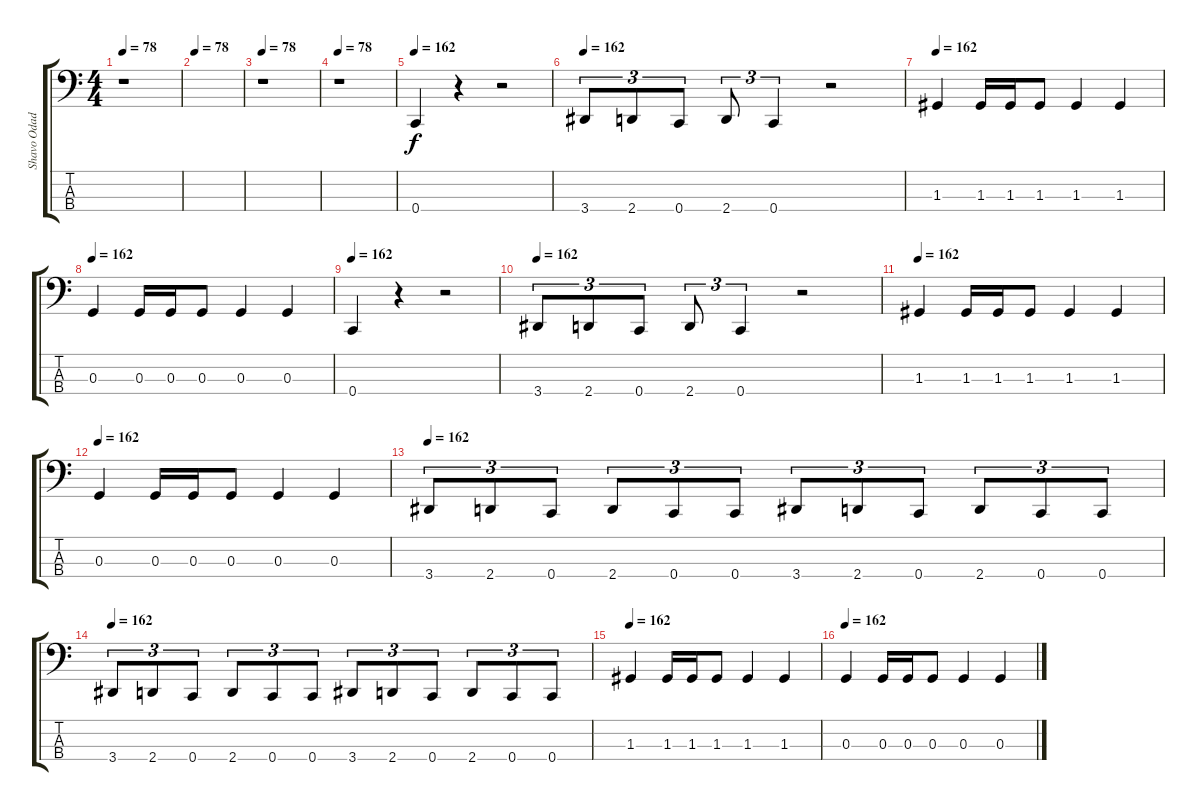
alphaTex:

\track ("Shavo Odadjian" "Shavo Odad") {instrument electricbassfinger}
\staff {score tabs}
\tuning (F2 C2 G1 C1) {hide}
\ts (4 4)
\tempo 78
\clef f4
\ks c
r.1{dy f instrument electricbassfinger} |
\tempo 78
|
\tempo 78
r.1 |
\tempo 78
r.1 |
\tempo 162
0.4.4 r.4 r.2 |
\tempo 162
3.4.8{tu (3 2)} 2.4.8{tu (3 2)} 0.4.8{tu (3 2)} 2.4.8{tu (3 2)} 0.4.4{tu (3 2)} r.2 |
\tempo 162
1.3.4 1.3.16 1.3.16 1.3.8 1.3.4 1.3.4 |
\tempo 162
0.3.4 0.3.16 0.3.16 0.3.8 0.3.4 0.3.4 |
\tempo 162
0.4.4 r.4 r.2 |
\tempo 162
3.4.8{tu (3 2)} 2.4.8{tu (3 2)} 0.4.8{tu (3 2)} 2.4.8{tu (3 2)} 0.4.4{tu (3 2)} r.2 |
\tempo 162
1.3.4 1.3.16 1.3.16 1.3.8 1.3.4 1.3.4 |
\tempo 162
0.3.4 0.3.16 0.3.16 0.3.8 0.3.4 0.3.4 |
\tempo 162
3.4.8{tu (3 2)} 2.4.8{tu (3 2)} 0.4.8{tu (3 2)} 2.4.8{tu (3 2)} 0.4.8{tu (3 2)} 0.4.8{tu (3 2)} 3.4.8{tu (3 2)} 2.4.8{tu (3 2)} 0.4.8{tu (3 2)} 2.4.8{tu (3 2)} 0.4.8{tu (3 2)} 0.4.8{tu (3 2)} |
\tempo 162
3.4.8{tu (3 2)} 2.4.8{tu (3 2)} 0.4.8{tu (3 2)} 2.4.8{tu (3 2)} 0.4.8{tu (3 2)} 0.4.8{tu (3 2)} 3.4.8{tu (3 2)} 2.4.8{tu (3 2)} 0.4.8{tu (3 2)} 2.4.8{tu (3 2)} 0.4.8{tu (3 2)} 0.4.8{tu (3 2)} |
\tempo 162
1.3.4 1.3.16 1.3.16 1.3.8 1.3.4 1.3.4 |
\tempo 162
0.3.4 0.3.16 0.3.16 0.3.8 0.3.4 0.3.4
